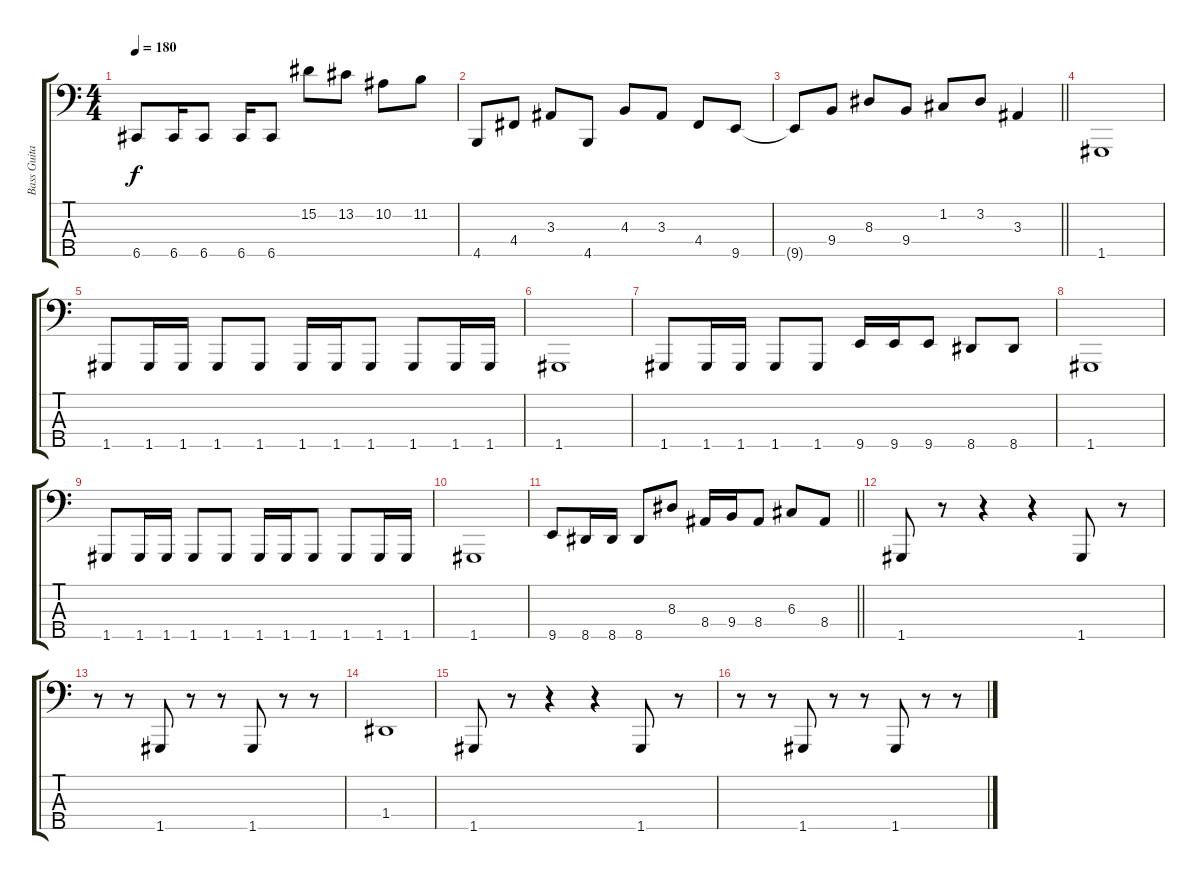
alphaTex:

\track ("Bass Guitar" "Bass Guita") {instrument electricbassfinger}
\staff {score tabs}
\tuning (F2 C2 G1 D1 G0) {hide}
\ts (4 4)
\tempo 180
\clef f4
\ks c
6.5.8{dy f} 6.5.16 6.5.8 6.5.16 6.5.8 15.2.8 13.2.8 10.2.8 11.2.8 |
4.5.8 4.4.8 3.3.8 4.5.8 4.3.8 3.3.8 4.4.8 9.5.8 |
\barLineRight lightlight
9.5{t}.8 9.4.8 8.3.8 9.4.8 1.2.8 3.2.8 3.3.4 |
1.5.1 |
1.5.8 1.5.16 1.5.16 1.5.8 1.5.8 1.5.16 1.5.16 1.5.8 1.5.8 1.5.16 1.5.16 |
1.5.1 |
1.5.8 1.5.16 1.5.16 1.5.8 1.5.8 9.5.16 9.5.16 9.5.8 8.5.8 8.5.8 |
1.5.1 |
1.5.8 1.5.16 1.5.16 1.5.8 1.5.8 1.5.16 1.5.16 1.5.8 1.5.8 1.5.16 1.5.16 |
1.5.1 |
\barLineRight lightlight
9.5.8 8.5.16 8.5.16 8.5.8 8.3.8 8.4.16 9.4.16 8.4.8 6.3.8 8.4.8 |
1.5.8 r.8 r.4 r.4 1.5.8 r.8 |
r.8 r.8 1.5.8 r.8 r.8 1.5.8 r.8 r.8 |
1.4.1 |
1.5.8 r.8 r.4 r.4 1.5.8 r.8 |
r.8 r.8 1.5.8 r.8 r.8 1.5.8 r.8 r.8
